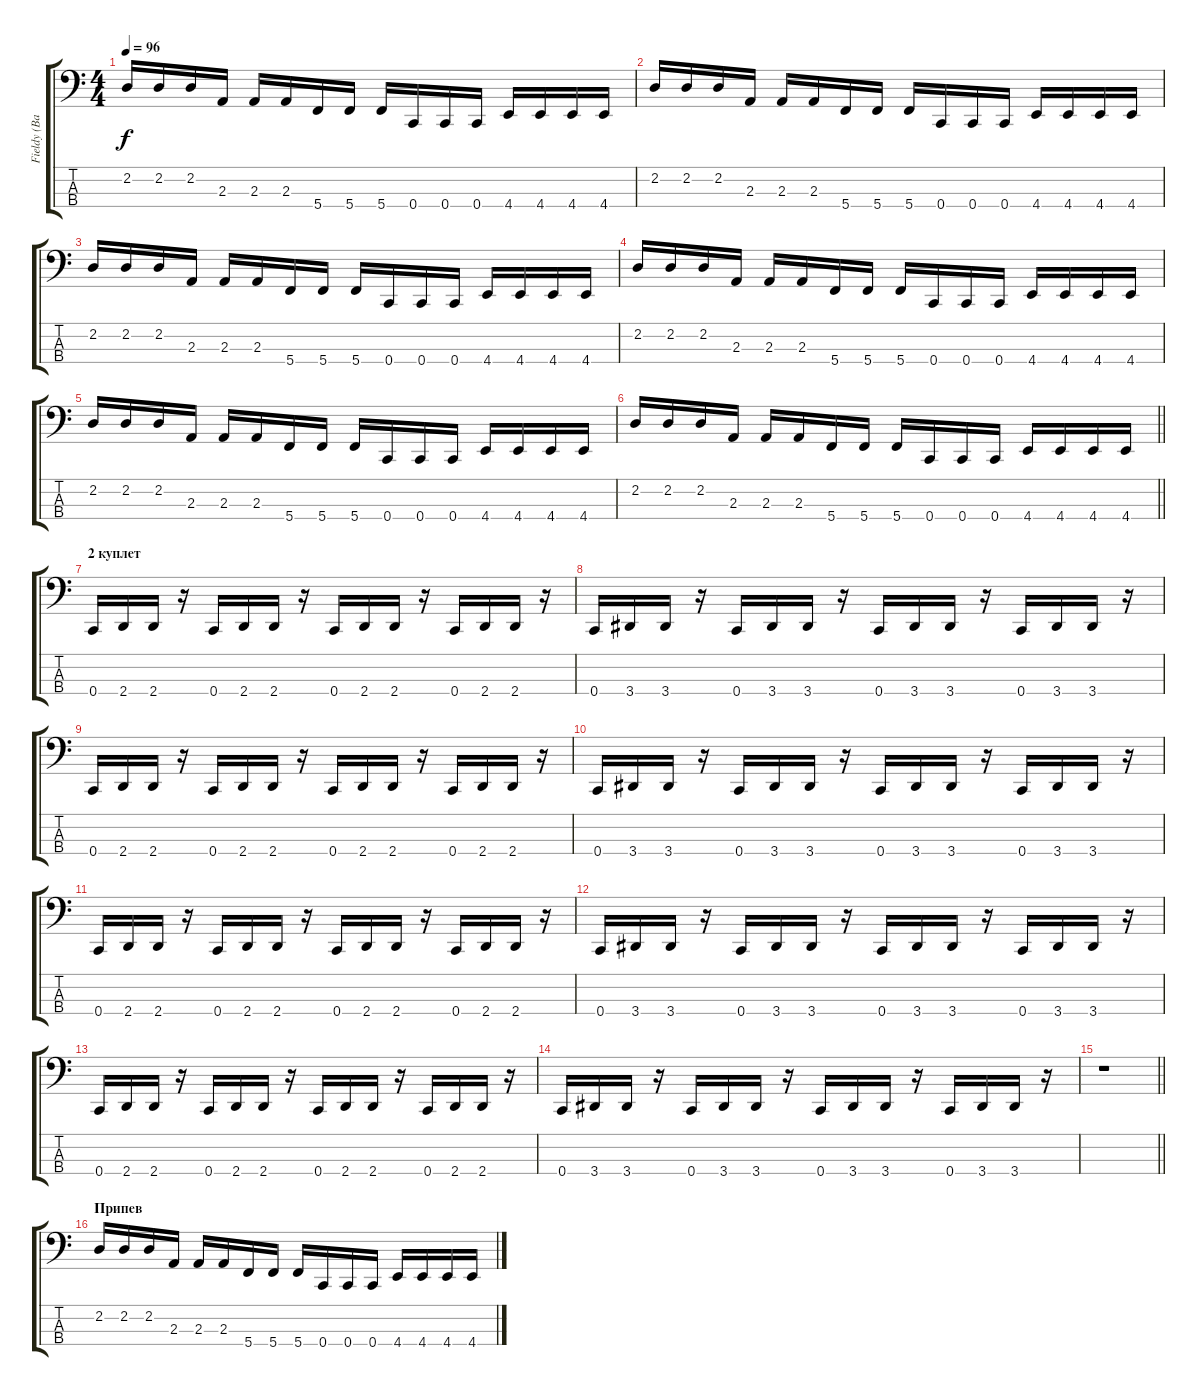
\track ("Fieldy (Bass)" "Fieldy (Ba") {instrument slapbass1}
\staff {score tabs}
\tuning (F2 C2 G1 C1) {hide}
\ts (4 4)
\tempo 96
\clef f4
\ks c
2.2.16{dy f} 2.2.16 2.2.16 2.3.16 2.3.16 2.3.16 5.4.16 5.4.16 5.4.16 0.4.16 0.4.16 0.4.16 4.4.16 4.4.16 4.4.16 4.4.16 |
2.2.16 2.2.16 2.2.16 2.3.16 2.3.16 2.3.16 5.4.16 5.4.16 5.4.16 0.4.16 0.4.16 0.4.16 4.4.16 4.4.16 4.4.16 4.4.16 |
2.2.16 2.2.16 2.2.16 2.3.16 2.3.16 2.3.16 5.4.16 5.4.16 5.4.16 0.4.16 0.4.16 0.4.16 4.4.16 4.4.16 4.4.16 4.4.16 |
2.2.16 2.2.16 2.2.16 2.3.16 2.3.16 2.3.16 5.4.16 5.4.16 5.4.16 0.4.16 0.4.16 0.4.16 4.4.16 4.4.16 4.4.16 4.4.16 |
2.2.16 2.2.16 2.2.16 2.3.16 2.3.16 2.3.16 5.4.16 5.4.16 5.4.16 0.4.16 0.4.16 0.4.16 4.4.16 4.4.16 4.4.16 4.4.16 |
\barLineRight lightlight
2.2.16 2.2.16 2.2.16 2.3.16 2.3.16 2.3.16 5.4.16 5.4.16 5.4.16 0.4.16 0.4.16 0.4.16 4.4.16 4.4.16 4.4.16 4.4.16 |
\section ("" "2 куплет")
0.4.16{instrument slapbass1} 2.4.16 2.4.16 r.16 0.4.16 2.4.16 2.4.16 r.16 0.4.16 2.4.16 2.4.16 r.16 0.4.16 2.4.16 2.4.16 r.16 |
0.4.16 3.4.16 3.4.16 r.16 0.4.16 3.4.16 3.4.16 r.16 0.4.16 3.4.16 3.4.16 r.16 0.4.16 3.4.16 3.4.16 r.16 |
0.4.16 2.4.16 2.4.16 r.16 0.4.16 2.4.16 2.4.16 r.16 0.4.16 2.4.16 2.4.16 r.16 0.4.16 2.4.16 2.4.16 r.16 |
0.4.16 3.4.16 3.4.16 r.16 0.4.16 3.4.16 3.4.16 r.16 0.4.16 3.4.16 3.4.16 r.16 0.4.16 3.4.16 3.4.16 r.16 |
0.4.16 2.4.16 2.4.16 r.16 0.4.16 2.4.16 2.4.16 r.16 0.4.16 2.4.16 2.4.16 r.16 0.4.16 2.4.16 2.4.16 r.16 |
0.4.16 3.4.16 3.4.16 r.16 0.4.16 3.4.16 3.4.16 r.16 0.4.16 3.4.16 3.4.16 r.16 0.4.16 3.4.16 3.4.16 r.16 |
0.4.16 2.4.16 2.4.16 r.16 0.4.16 2.4.16 2.4.16 r.16 0.4.16 2.4.16 2.4.16 r.16 0.4.16 2.4.16 2.4.16 r.16 |
0.4.16 3.4.16 3.4.16 r.16 0.4.16 3.4.16 3.4.16 r.16 0.4.16 3.4.16 3.4.16 r.16 0.4.16 3.4.16 3.4.16 r.16 |
\barLineRight lightlight
r.1 |
\section ("" "Припев")
2.2.16{instrument fretlessbass} 2.2.16 2.2.16 2.3.16 2.3.16 2.3.16 5.4.16 5.4.16 5.4.16 0.4.16 0.4.16 0.4.16 4.4.16 4.4.16 4.4.16 4.4.16
